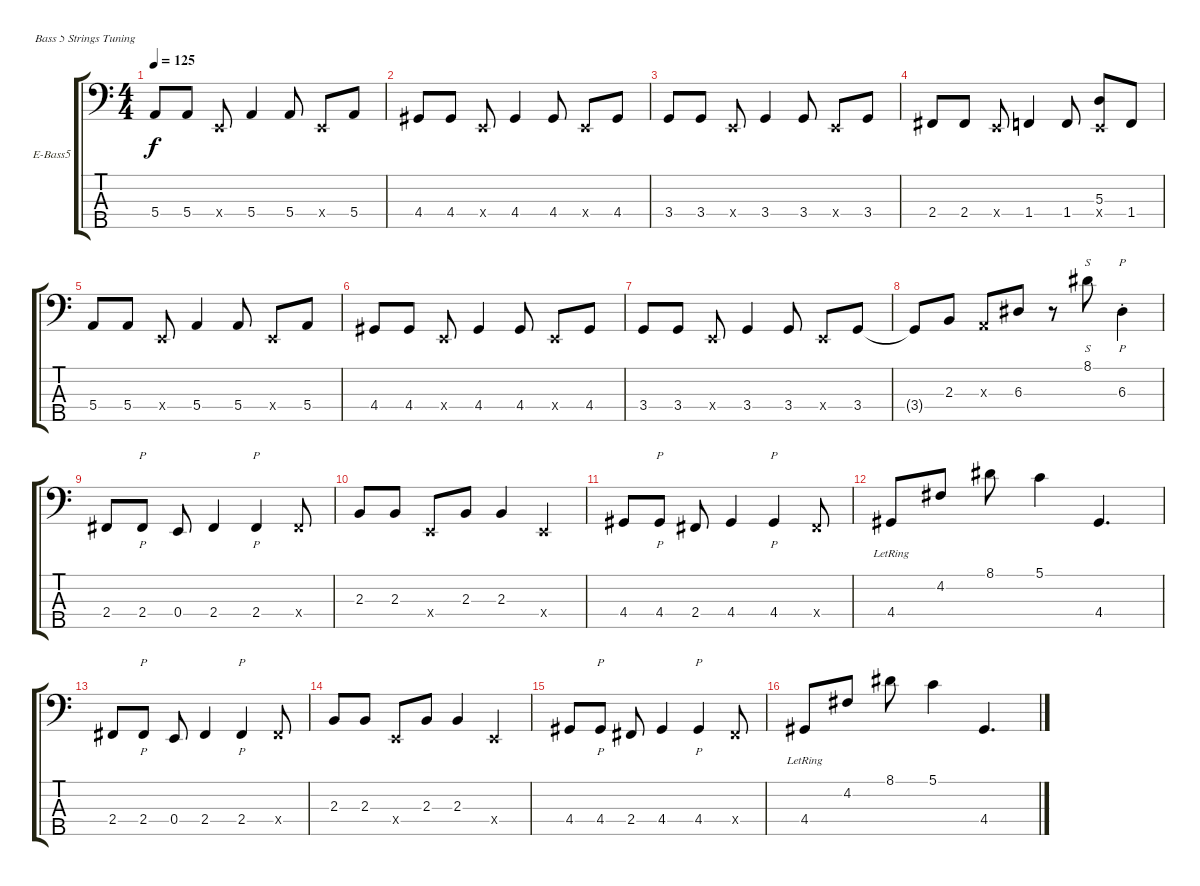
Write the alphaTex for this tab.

\bracketExtendMode groupsimilarinstruments
\firstSystemTrackNameOrientation horizontal
\otherSystemsTrackNameOrientation horizontal
\track ("Electric Bass" "E-Bass5") {instrument electricbassfinger}
\staff {score tabs}
\tuning (G2 D2 A1 E1 B0)
\ts (4 4)
\tempo 125
\clef f4
\ks c
5.4.8{dy f} 5.4.8 0.4{x}.8 5.4.4 5.4.8 0.4{x}.8 5.4.8 |
4.4.8 4.4.8 0.4{x}.8 4.4.4 4.4.8 0.4{x}.8 4.4.8 |
3.4.8 3.4.8 0.4{x}.8 3.4.4 3.4.8 0.4{x}.8 3.4.8 |
2.4.8 2.4.8 0.4{x}.8 1.4.4 1.4.8 (0.4{x} 5.3).8 1.4.8 |
5.4.8 5.4.8 0.4{x}.8 5.4.4 5.4.8 0.4{x}.8 5.4.8 |
4.4.8 4.4.8 0.4{x}.8 4.4.4 4.4.8 0.4{x}.8 4.4.8 |
3.4.8 3.4.8 0.4{x}.8 3.4.4 3.4.8 0.4{x}.8 3.4.8 |
3.4{t}.8 2.3.8 0.3{x}.8 6.3.8 r.8 8.1.8{s} 6.3{st}.4{p} |
2.4.8 2.4.8{p} 0.4.8 2.4.4 2.4.4{p} 2.4{x}.8 |
2.3.8 2.3.8 0.4{x}.8 2.3.8 2.3.4 0.4{x}.4 |
4.4.8 4.4.8{p} 2.4.8 4.4.4 4.4.4{p} 2.4{x}.8 |
4.4{lr}.8 4.2.8 8.1.8 5.1.4 4.4.4{d} |
2.4.8 2.4.8{p} 0.4.8 2.4.4 2.4.4{p} 2.4{x}.8 |
2.3.8 2.3.8 0.4{x}.8 2.3.8 2.3.4 0.4{x}.4 |
4.4.8 4.4.8{p} 2.4.8 4.4.4 4.4.4{p} 2.4{x}.8 |
4.4{lr}.8 4.2.8 8.1.8 5.1.4 4.4.4{d}
